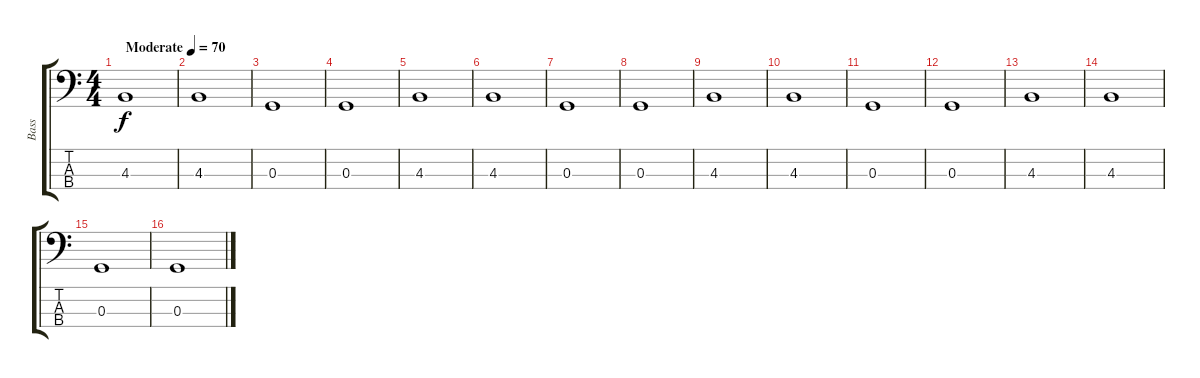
\track ("Bass" "Bass") {instrument electricbassfinger}
\staff {score tabs}
\tuning (F2 C2 G1 D1) {hide}
\ts (4 4)
\tempo (70 "Moderate")
\clef f4
\ks c
4.3.1{dy f instrument electricbassfinger} |
4.3.1 |
0.3.1 |
0.3.1 |
4.3.1 |
4.3.1 |
0.3.1 |
0.3.1 |
4.3.1 |
4.3.1 |
0.3.1 |
0.3.1 |
4.3.1 |
4.3.1 |
0.3.1 |
0.3.1
